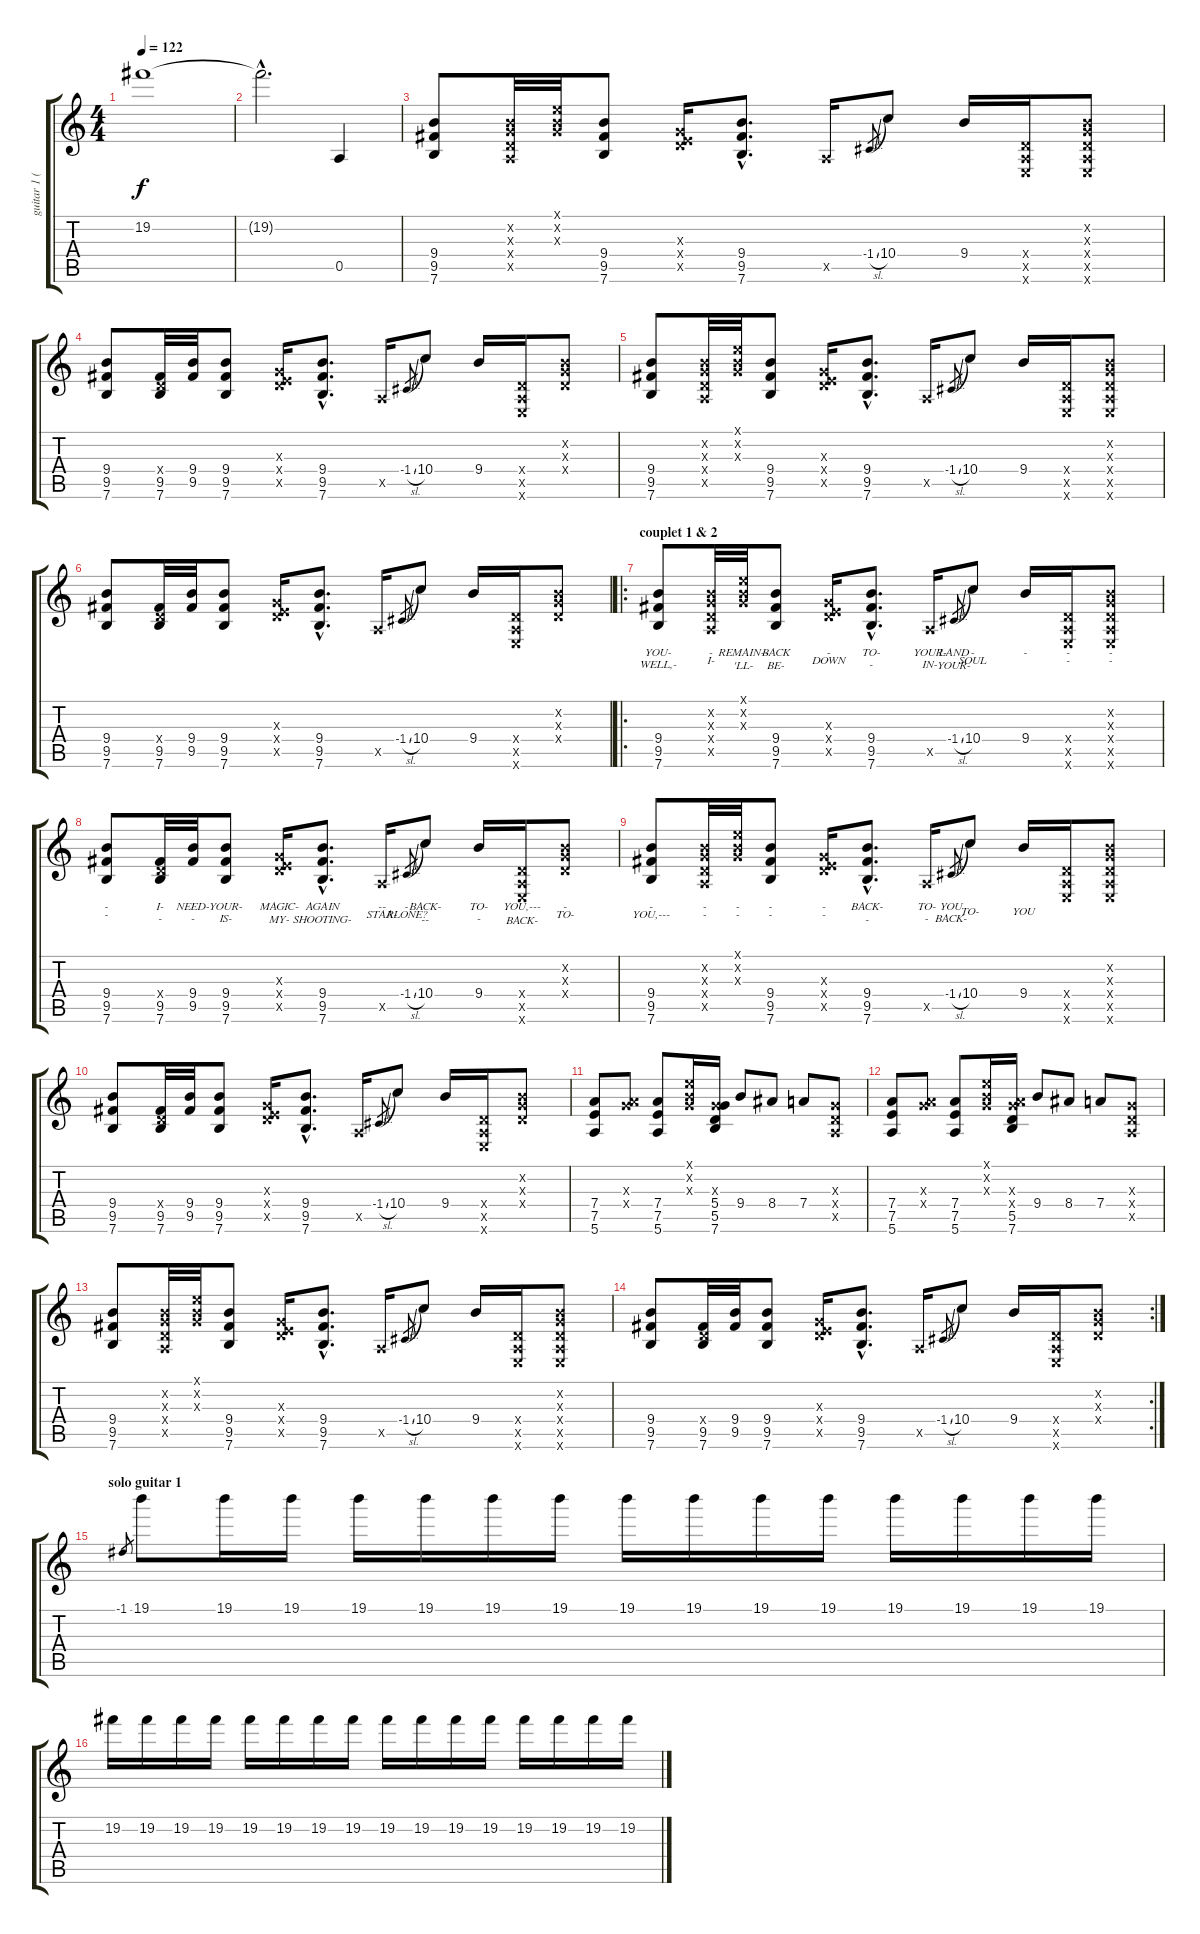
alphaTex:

\track ("guitar 1 (sergio)" "guitar 1 (") {instrument overdrivenguitar}
\staff {score tabs}
\tuning (E4 B3 G3 D3 A2 E2) {hide}
\ts (4 4)
\tempo 122
\clef g2
\ks c
19.2{t}.1{dy f} |
19.2{hac t}.2{d} 0.5.4 |
(9.4 9.5 7.6).8 (0.2{x} 0.3{x} 0.4{x} 0.5{x}).32 (0.1{x} 0.2{x} 0.3{x}).32 (9.4 9.5 7.6).8 (0.3{x} 0.4{x} 7.5{x}).16 (9.4{hac} 9.5{hac} 7.6{hac}).8{d} 0.5{x}.16 -1.4{sl}.8{gr} 10.4.8 9.4.16 (0.4{x} 0.5{x} 0.6{x}).16 (0.2{x} 0.3{x} 0.4{x} 0.5{x} 0.6{x}).8 |
(9.4 9.5 7.6).8 (0.4{x} 9.5 7.6).32 (9.4 9.5).32 (9.4 9.5 7.6).8 (0.3{x} 0.4{x} 7.5{x}).16 (9.4{hac} 9.5{hac} 7.6{hac}).8{d} 0.5{x}.16 -1.4{sl}.8{gr} 10.4.8 9.4.16 (0.4{x} 0.5{x} 0.6{x}).16 (0.2{x} 0.3{x} 0.4{x}).8 |
(9.4 9.5 7.6).8 (0.2{x} 0.3{x} 0.4{x} 0.5{x}).32 (0.1{x} 0.2{x} 0.3{x}).32 (9.4 9.5 7.6).8 (0.3{x} 0.4{x} 7.5{x}).16 (9.4{hac} 9.5{hac} 7.6{hac}).8{d} 0.5{x}.16 -1.4{sl}.8{gr} 10.4.8 9.4.16 (0.4{x} 0.5{x} 0.6{x}).16 (0.2{x} 0.3{x} 0.4{x} 0.5{x} 0.6{x}).8 |
(9.4 9.5 7.6).8 (0.4{x} 9.5 7.6).32 (9.4 9.5).32 (9.4 9.5 7.6).8 (0.3{x} 0.4{x} 7.5{x}).16 (9.4{hac} 9.5{hac} 7.6{hac}).8{d} 0.5{x}.16 -1.4{sl}.8{gr} 10.4.8 9.4.16 (0.4{x} 0.5{x} 0.6{x}).16 (0.2{x} 0.3{x} 0.4{x}).8 |
\ro
\section ("" "couplet 1 & 2")
(9.4 9.5 7.6).8{lyrics (0 "YOU-") lyrics (1 "WELL,-") lyrics (2 "") lyrics (3 "") lyrics (4 "")} (0.2{x} 0.3{x} 0.4{x} 0.5{x}).32{lyrics (0 "-") lyrics (1 "I-") lyrics (2 "") lyrics (3 "") lyrics (4 "")} (0.1{x} 0.2{x} 0.3{x}).32{lyrics (0 "REMAIN--") lyrics (1 "'LL-") lyrics (2 "") lyrics (3 "") lyrics (4 "")} (9.4 9.5 7.6).8{lyrics (0 "BACK") lyrics (1 "BE-") lyrics (2 "") lyrics (3 "") lyrics (4 "")} (0.3{x} 0.4{x} 7.5{x}).16{lyrics (0 "-") lyrics (1 "DOWN") lyrics (2 "") lyrics (3 "") lyrics (4 "")} (9.4{hac} 9.5{hac} 7.6{hac}).8{d lyrics (0 "TO-") lyrics (1 "-") lyrics (2 "") lyrics (3 "") lyrics (4 "")} 0.5{x}.16{lyrics (0 "YOUR-") lyrics (1 "IN-") lyrics (2 "") lyrics (3 "") lyrics (4 "")} -1.4{sl}.8{lyrics (0 "LAND") lyrics (1 "YOUR-") lyrics (2 "") lyrics (3 "") lyrics (4 "") gr} 10.4.8{lyrics (0 "-") lyrics (1 "SOUL") lyrics (2 "") lyrics (3 "") lyrics (4 "")} 9.4.16{lyrics (0 "-") lyrics (1 "") lyrics (2 "") lyrics (3 "") lyrics (4 "")} (0.4{x} 0.5{x} 0.6{x}).16{lyrics (0 "-") lyrics (1 "-") lyrics (2 "") lyrics (3 "") lyrics (4 "")} (0.2{x} 0.3{x} 0.4{x} 0.5{x} 0.6{x}).8{lyrics (0 "-") lyrics (1 "-") lyrics (2 "") lyrics (3 "") lyrics (4 "")} |
(9.4 9.5 7.6).8{lyrics (0 "-") lyrics (1 "-") lyrics (2 "") lyrics (3 "") lyrics (4 "")} (0.4{x} 9.5 7.6).32{lyrics (0 "I-") lyrics (1 "-") lyrics (2 "") lyrics (3 "") lyrics (4 "")} (9.4 9.5).32{lyrics (0 "NEED-") lyrics (1 "-") lyrics (2 "") lyrics (3 "") lyrics (4 "")} (9.4 9.5 7.6).8{lyrics (0 "YOUR-") lyrics (1 "IS-") lyrics (2 "") lyrics (3 "") lyrics (4 "")} (0.3{x} 0.4{x} 7.5{x}).16{lyrics (0 "MAGIC-") lyrics (1 "MY-") lyrics (2 "") lyrics (3 "") lyrics (4 "")} (9.4{hac} 9.5{hac} 7.6{hac}).8{d lyrics (0 "AGAIN") lyrics (1 "SHOOTING-") lyrics (2 "") lyrics (3 "") lyrics (4 "")} 0.5{x}.16{lyrics (0 "--") lyrics (1 "STAR-") lyrics (2 "") lyrics (3 "") lyrics (4 "")} -1.4{sl}.8{lyrics (0 "-") lyrics (1 "ALONE?") lyrics (2 "") lyrics (3 "") lyrics (4 "") gr} 10.4.8{lyrics (0 "BACK-") lyrics (1 "--") lyrics (2 "") lyrics (3 "") lyrics (4 "")} 9.4.16{lyrics (0 "TO-") lyrics (1 "-") lyrics (2 "") lyrics (3 "") lyrics (4 "")} (0.4{x} 0.5{x} 0.6{x}).16{lyrics (0 "YOU,---") lyrics (1 "BACK-") lyrics (2 "") lyrics (3 "") lyrics (4 "")} (0.2{x} 0.3{x} 0.4{x}).8{lyrics (0 "-") lyrics (1 "TO-") lyrics (2 "") lyrics (3 "") lyrics (4 "")} |
(9.4 9.5 7.6).8{lyrics (0 "-") lyrics (1 "YOU,---") lyrics (2 "") lyrics (3 "") lyrics (4 "")} (0.2{x} 0.3{x} 0.4{x} 0.5{x}).32{lyrics (0 "-") lyrics (1 "-") lyrics (2 "") lyrics (3 "") lyrics (4 "")} (0.1{x} 0.2{x} 0.3{x}).32{lyrics (0 "-") lyrics (1 "-") lyrics (2 "") lyrics (3 "") lyrics (4 "")} (9.4 9.5 7.6).8{lyrics (0 "-") lyrics (1 "-") lyrics (2 "") lyrics (3 "") lyrics (4 "")} (0.3{x} 0.4{x} 7.5{x}).16{lyrics (0 "-") lyrics (1 "-") lyrics (2 "") lyrics (3 "") lyrics (4 "")} (9.4{hac} 9.5{hac} 7.6{hac}).8{d lyrics (0 "BACK-") lyrics (1 "-") lyrics (2 "") lyrics (3 "") lyrics (4 "")} 0.5{x}.16{lyrics (0 "TO-") lyrics (1 "-") lyrics (2 "") lyrics (3 "") lyrics (4 "")} -1.4{sl}.8{lyrics (0 "YOU") lyrics (1 "BACK-") lyrics (2 "") lyrics (3 "") lyrics (4 "") gr} 10.4.8{lyrics (0 "") lyrics (1 "TO-") lyrics (2 "") lyrics (3 "") lyrics (4 "")} 9.4.16{lyrics (0 "") lyrics (1 "YOU") lyrics (2 "") lyrics (3 "") lyrics (4 "")} (0.4{x} 0.5{x} 0.6{x}).16 (0.2{x} 0.3{x} 0.4{x} 0.5{x} 0.6{x}).8 |
(9.4 9.5 7.6).8 (0.4{x} 9.5 7.6).32 (9.4 9.5).32 (9.4 9.5 7.6).8 (0.3{x} 0.4{x} 7.5{x}).16 (9.4{hac} 9.5{hac} 7.6{hac}).8{d} 0.5{x}.16 -1.4{sl}.8{gr} 10.4.8 9.4.16 (0.4{x} 0.5{x} 0.6{x}).16 (0.2{x} 0.3{x} 0.4{x}).8 |
(7.4 7.5 5.6).8 (0.3{x} 7.4{x}).8 (7.4 7.5 5.6).8 (0.1{x} 0.2{x} 0.3{x}).16 (0.3{x} 5.4 5.5 7.6).16 9.4.8 8.4.8 7.4.8 (0.3{x} 0.4{x} 0.5{x}).8 |
(7.4 7.5 5.6).8 (0.3{x} 7.4{x}).8 (7.4 7.5 5.6).8 (0.1{x} 0.2{x} 0.3{x}).16 (0.3{x} 7.4{x} 5.5 7.6).16 9.4.8 8.4.8 7.4.8 (0.3{x} 0.4{x} 0.5{x}).8 |
(9.4 9.5 7.6).8 (0.2{x} 0.3{x} 0.4{x} 0.5{x}).32 (0.1{x} 0.2{x} 0.3{x}).32 (9.4 9.5 7.6).8 (0.3{x} 0.4{x} 7.5{x}).16 (9.4{hac} 9.5{hac} 7.6{hac}).8{d} 0.5{x}.16 -1.4{sl}.8{gr} 10.4.8 9.4.16 (0.4{x} 0.5{x} 0.6{x}).16 (0.2{x} 0.3{x} 0.4{x} 0.5{x} 0.6{x}).8 |
\rc 2
(9.4 9.5 7.6).8 (0.4{x} 9.5 7.6).32 (9.4 9.5).32 (9.4 9.5 7.6).8 (0.3{x} 0.4{x} 7.5{x}).16 (9.4{hac} 9.5{hac} 7.6{hac}).8{d} 0.5{x}.16 -1.4{sl}.8{gr} 10.4.8 9.4.16 (0.4{x} 0.5{x} 0.6{x}).16 (0.2{x} 0.3{x} 0.4{x}).8 |
\section ("" "solo guitar 1")
-1.1.8{gr} 19.1.8 19.1.16 19.1.16 19.1.16 19.1.16 19.1.16 19.1.16 19.1.16 19.1.16 19.1.16 19.1.16 19.1.16 19.1.16 19.1.16 19.1.16 |
19.2.16 19.2.16 19.2.16 19.2.16 19.2.16 19.2.16 19.2.16 19.2.16 19.2.16 19.2.16 19.2.16 19.2.16 19.2.16 19.2.16 19.2.16 19.2.16
